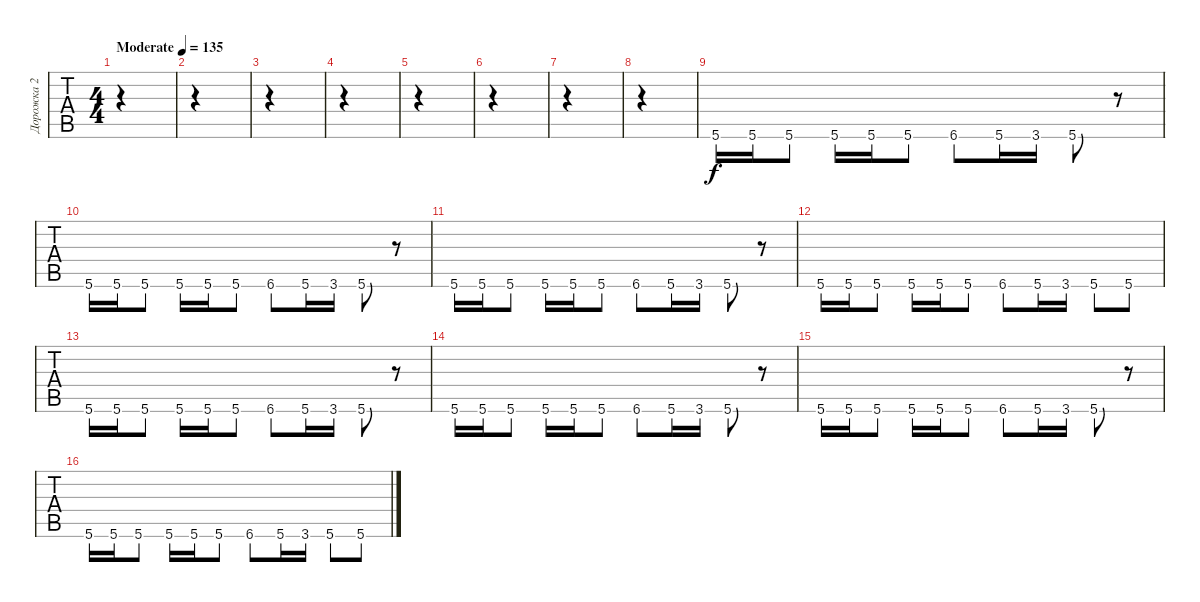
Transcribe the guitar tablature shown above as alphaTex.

\track ("Дорожка 2" "Дорожка 2") {instrument distortionguitar}
\staff {tabs}
\tuning (E4 B3 G3 D3 A2 E2) {hide}
\ts (4 4)
\tempo (135 "Moderate")
\clef g2
\ks c
|
|
|
|
|
|
|
|
5.6.16 5.6.16 5.6.8 5.6.16 5.6.16 5.6.8 6.6.8 5.6.16 3.6.16 5.6.8 r.8 |
5.6.16 5.6.16 5.6.8 5.6.16 5.6.16 5.6.8 6.6.8 5.6.16 3.6.16 5.6.8 r.8 |
5.6.16 5.6.16 5.6.8 5.6.16 5.6.16 5.6.8 6.6.8 5.6.16 3.6.16 5.6.8 r.8 |
5.6.16 5.6.16 5.6.8 5.6.16 5.6.16 5.6.8 6.6.8 5.6.16 3.6.16 5.6.8 5.6.8 |
5.6.16 5.6.16 5.6.8 5.6.16 5.6.16 5.6.8 6.6.8 5.6.16 3.6.16 5.6.8 r.8 |
5.6.16 5.6.16 5.6.8 5.6.16 5.6.16 5.6.8 6.6.8 5.6.16 3.6.16 5.6.8 r.8 |
5.6.16 5.6.16 5.6.8 5.6.16 5.6.16 5.6.8 6.6.8 5.6.16 3.6.16 5.6.8 r.8 |
5.6.16 5.6.16 5.6.8 5.6.16 5.6.16 5.6.8 6.6.8 5.6.16 3.6.16 5.6.8 5.6.8
